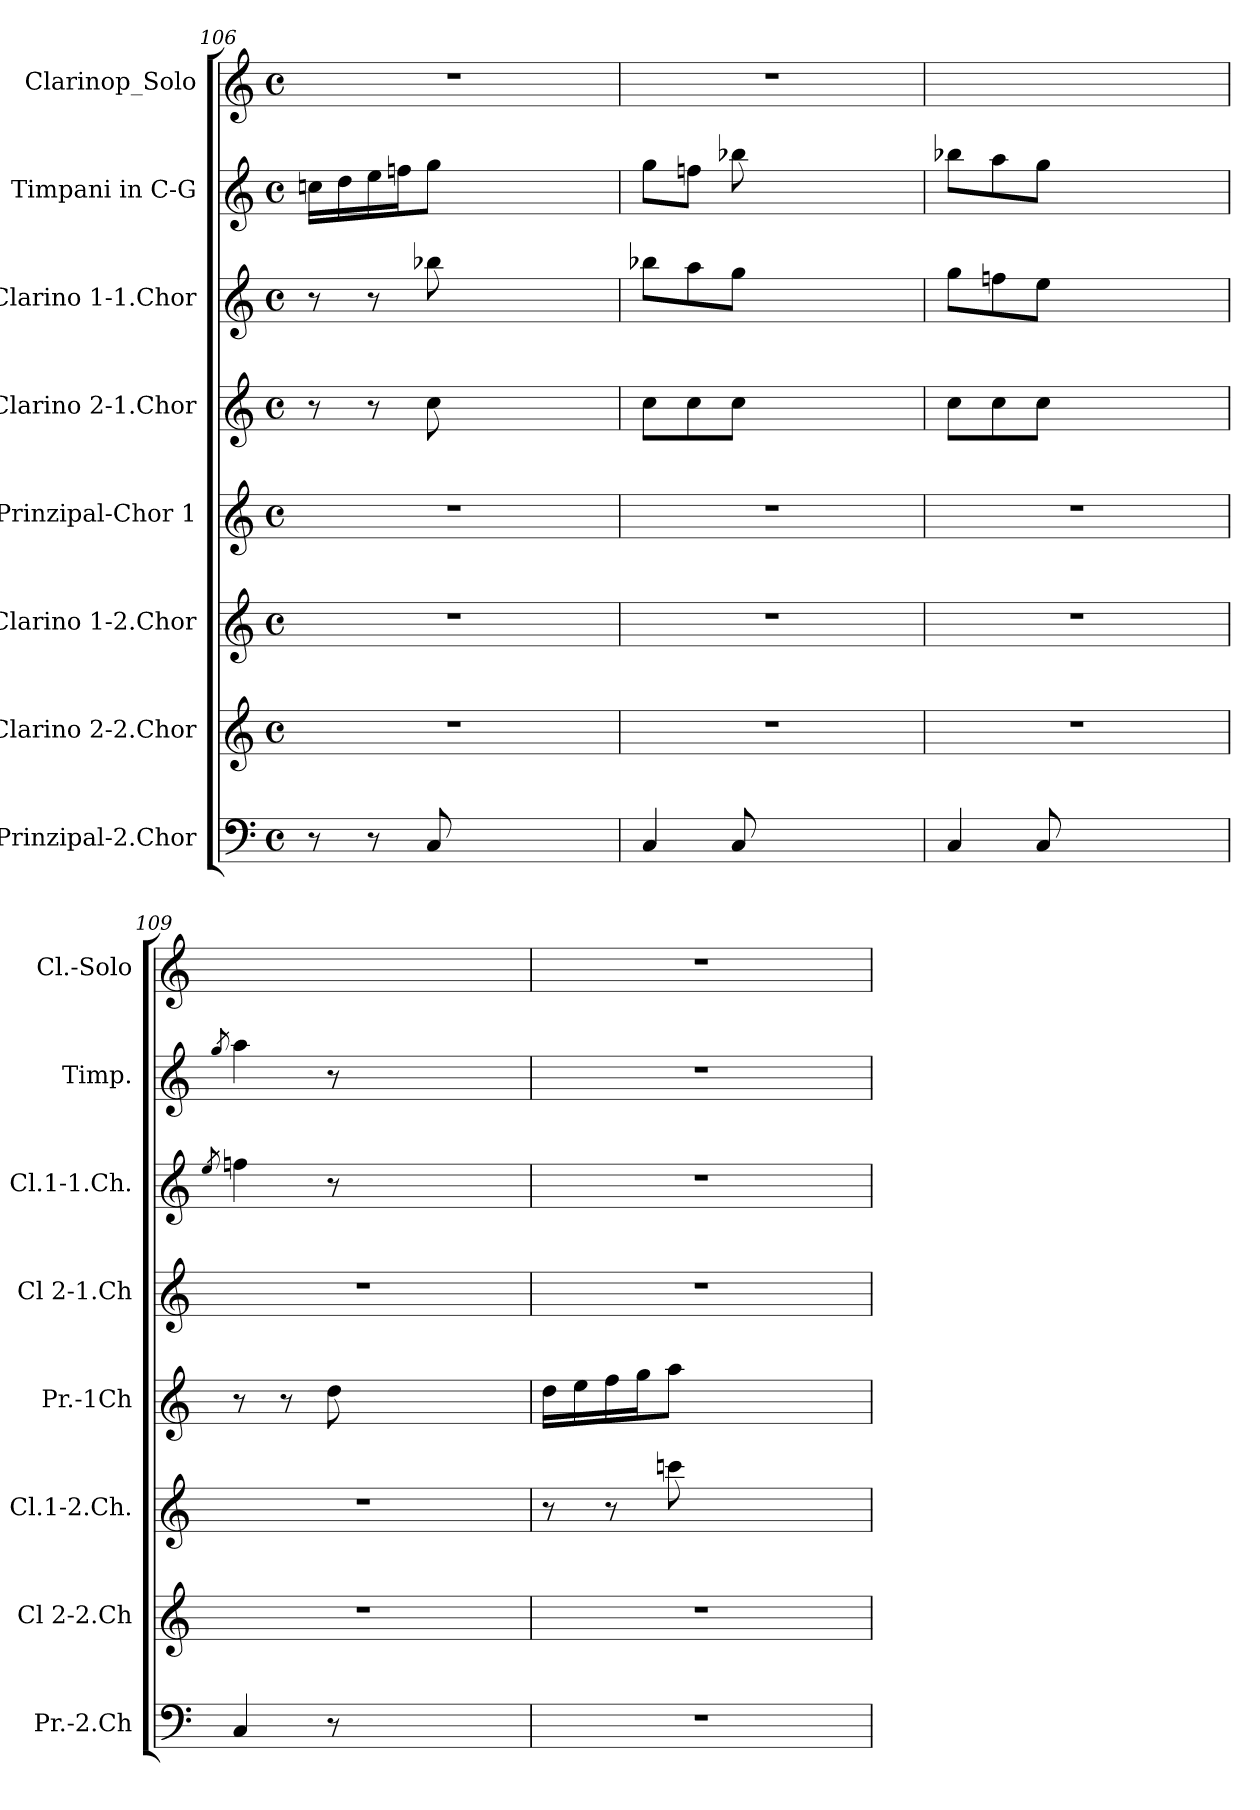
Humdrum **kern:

**kern	**kern	**kern	**kern	**kern	**kern	**kern	**kern
*part8	*part7	*part6	*part5	*part4	*part3	*part2	*part1
*staff8	*staff7	*staff6	*staff5	*staff4	*staff3	*staff2	*staff1
*I"Prinzipal-2.Chor	*I"Clarino 2-2.Chor	*I"Clarino 1-2.Chor	*I"Prinzipal-Chor 1	*I"Clarino 2-1.Chor	*I"Clarino 1-1.Chor	*I"Timpani in C-G	*I"Clarinop_Solo
*I'Pr.-2.Ch	*I'Cl 2-2.Ch	*I'Cl.1-2.Ch.	*I'Pr.-1Ch	*I'Cl 2-1.Ch	*I'Cl.1-1.Ch.	*I'Timp.	*I'Cl.-Solo
*clefF4	*clefG2	*clefG2	*clefG2	*clefG2	*clefG2	*clefG2	*clefG2
*	*	*ITrd1c2	*ITrd1c2	*	*ITrd1c2	*ITrd1c2	*
*M4/4	*M4/4	*M4/4	*M4/4	*M4/4	*M4/4	*M4/4	*M4/4
*met(c)	*met(c)	*met(c)	*met(c)	*met(c)	*met(c)	*met(c)	*met(c)
=106	=106	=106	=106	=106	=106	=106	=106
8r	1r	1r	1r	8r	8r	16b-LL	1r
.	.	.	.	.	.	16cc	.
8r	.	.	.	8r	8r	16dd	.
.	.	.	.	.	.	16ee-J	.
8C	.	.	.	8cc	8aa-	8ffJ	.
2ryy	.	.	.	2ryy	2ryy	2ryy	.
8ryy	.	.	.	8ryy	8ryy	8ryy	.
=107	=107	=107	=107	=107	=107	=107	=107
4C	1r	1r	1r	8ccL	8aa-L	8ffL	1r
.	.	.	.	8cc	8gg	8ee-J	.
8C	.	.	.	8ccJ	8ffJ	8aa-	.
2ryy	.	.	.	2ryy	2ryy	2ryy	.
8ryy	.	.	.	8ryy	8ryy	8ryy	.
=108	=108	=108	=108	=108	=108	=108	=108
4C	1r	1r	1r	8ccL	8ffL	8aa-L	1ryy
.	.	.	.	8cc	8ee-	8gg	.
8C	.	.	.	8ccJ	8ddJ	8ffJ	.
2ryy	.	.	.	2ryy	2ryy	2ryy	.
8ryy	.	.	.	8ryy	8ryy	8ryy	.
=109	=109	=109	=109	=109	=109	=109	=109
.	.	.	.	.	8qdd	8qff	.
4C	1r	1r	8r	1r	4ee-	4gg	1ryy
.	.	.	8r	.	.	.	.
8r	.	.	8cc	.	8r	8r	.
2ryy	.	.	2ryy	.	2ryy	2ryy	.
8ryy	.	.	8ryy	.	8ryy	8ryy	.
!!LO:LB:g=z
=110	=110	=110	=110	=110	=110	=110	=110
1r	1r	8r	16ccLL	1r	1r	1r	1r
.	.	.	16dd	.	.	.	.
.	.	8r	16ee	.	.	.	.
.	.	.	16ffJ	.	.	.	.
.	.	8bb-	8ggJ	.	.	.	.
.	.	2ryy	2ryy	.	.	.	.
.	.	8ryy	8ryy	.	.	.	.
=	=	=	=	=	=	=	=
*-	*-	*-	*-	*-	*-	*-	*-
